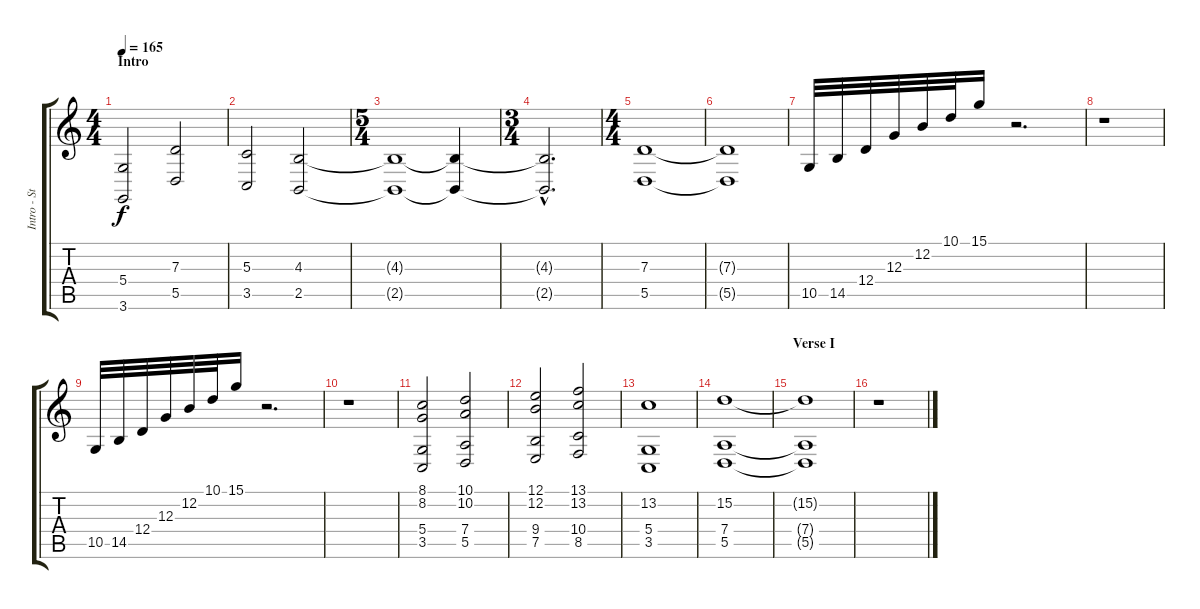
\track ("Intro - Strings" "Intro - St") {instrument synthstrings1}
\staff {score tabs}
\tuning (E4 B3 G3 D3 A2 E2) {hide}
\ts (4 4)
\section ("" "Intro")
\tempo 165
\clef g2
\ks c
(5.4 3.6).2{dy f instrument synthstrings1} (7.3 5.5).2 |
(5.3 3.5).2 (4.3 2.5).2 |
\ts (5 4)
(4.3{t} 2.5{t}).1 (4.3{t} 2.5{t}).4 |
\ts (3 4)
(4.3{hac t} 2.5{hac t}).2{d} |
\ts (4 4)
(7.3 5.5).1 |
(7.3{t} 5.5{t}).1 |
10.5.32{volume 8 instrument orchestralharp} 14.5.32 12.4.32 12.3.32 12.2.32 10.1.32 15.1.16 r.2{d} |
r.1 |
10.5.32{volume 8 instrument orchestralharp} 14.5.32 12.4.32 12.3.32 12.2.32 10.1.32 15.1.16 r.2{d} |
r.1 |
(8.1 8.2 5.4 3.5).2{volume 8 instrument synthstrings1} (10.1 10.2 7.4 5.5).2 |
(12.1 12.2 9.4 7.5).2 (13.1 13.2 10.4 8.5).2 |
(13.2 5.4 3.5).1 |
(15.2 7.4 5.5).1 |
\section ("" "Verse I")
(15.2{t} 7.4{t} 5.5{t}).1{volume 0} |
r.1
